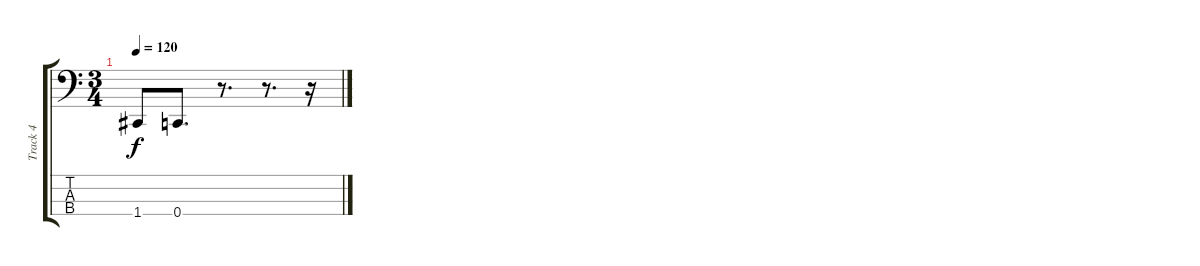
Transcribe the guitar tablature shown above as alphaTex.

\track ("Track 4" "Track 4") {instrument electricbassfinger}
\staff {score tabs}
\tuning (F2 C2 G1 C1) {hide}
\ts (3 4)
\tempo 120
\clef f4
\ks c
1.4{t}.8{dy f} 0.4.8{d} r.8{d} r.8{d} r.16
